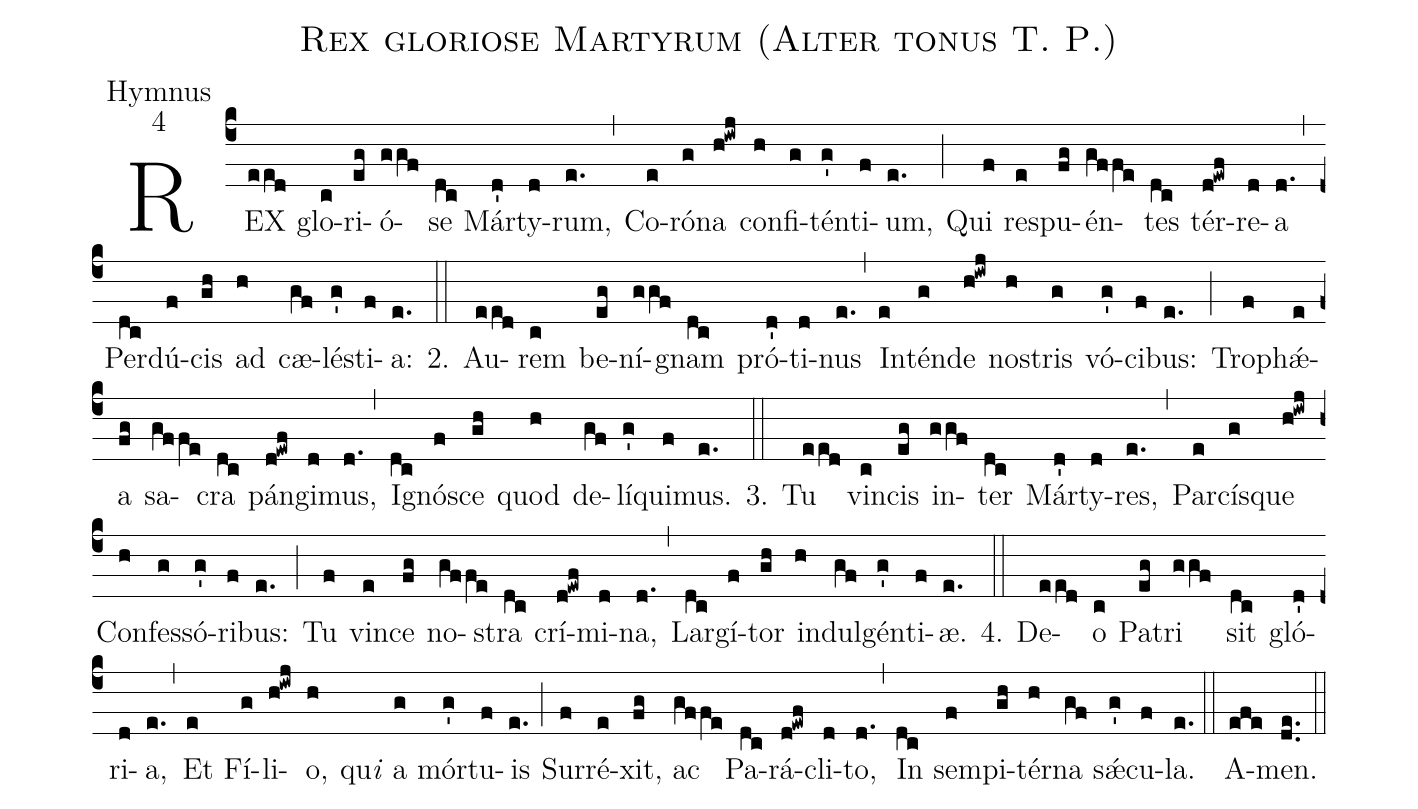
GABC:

name:Rex gloriose Martyrum (Alter tonus T. P.);
office-part:Hymnus;
mode:4;
%%
(c4) REX(eed) glo(c)ri(eg)ó(ggf)se(dc) Már(d')ty(d)rum,(e.) (,) Co(e)ró(g)na(h!iwj) con(h)fi(g)tén(g')ti(f)um,(e.) (;) Qui(f) re(e)spu(fg)én(gffe)tes(dc) tér(d!ewf)re(d)a(d.) (,) Per(dc)dú(f)cis(gh) ad(h) cæ(gf)lé(g')sti(f)a:(e.) (::) 2. Au(eed)rem(c) be(eg)ní(ggf)gnam(dc) pró(d')ti(d)nus(e.) (,) In(e)tén(g)de(h!iwj) no(h)stris(g) vó(g')ci(f)bus:(e.) (;) Tro(f)phǽ(e)a(fg) sa(gffe)cra(dc) pán(d!ewf)gi(d)mus,(d.) (,) I(dc)gnó(f)sce(gh) quod(h) de(gf)lí(g')qui(f)mus.(e.) (::) 3. Tu(eed) vin(c)cis(eg) in(ggf)ter(dc) Már(d')ty(d)res,(e.) (,) Par(e)cí(g)sque(h!iwj) Con(h)fes(g)só(g')ri(f)bus:(e.) (;) Tu(f) vin(e)ce(fg) no(gffe)stra(dc) crí(d!ewf)mi(d)na,(d.) (,) Lar(dc)gí(f)tor(gh) in(h)dul(gf)gén(g')ti(f)æ.(e.) (::) 4. De(eed)o(c) Pa(eg)tri(ggf) sit(dc) gló(d')ri(d)a,(e.) (,) Et(e) Fí(g)li(h!iwj)o,(h) qu<i>i</i>() a(g) mór(g')tu(f)is(e.) (;) Sur(f)ré(e)xit,(fg) ac(gffe) Pa(dc)rá(d!ewf)cli(d)to,(d.) (,) In(dc) sem(f)pi(gh)tér(h)na(gf) sǽ(g')cu(f)la.(e.) (::) A(efe)men.(de..) (::)
